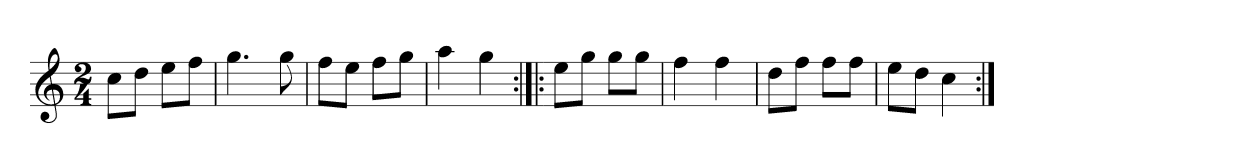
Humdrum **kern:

**kern
*part1
*staff1
*clefG2
*k[]
*M2/4
*MM30
=1
8cc\L
8dd\J
8ee\L
8ff\J
=2
4.gg\
8gg\
=3
8ff\L
8ee\J
8ff\L
8gg\J
=4
4aa\
4gg\
=5:|!|:
8ee\L
8gg\J
8gg\L
8gg\J
=6
4ff\
4ff\
=7
8dd\L
8ff\J
8ff\L
8ff\J
=8
8ee\L
8dd\J
4cc\
=:|!
*-
